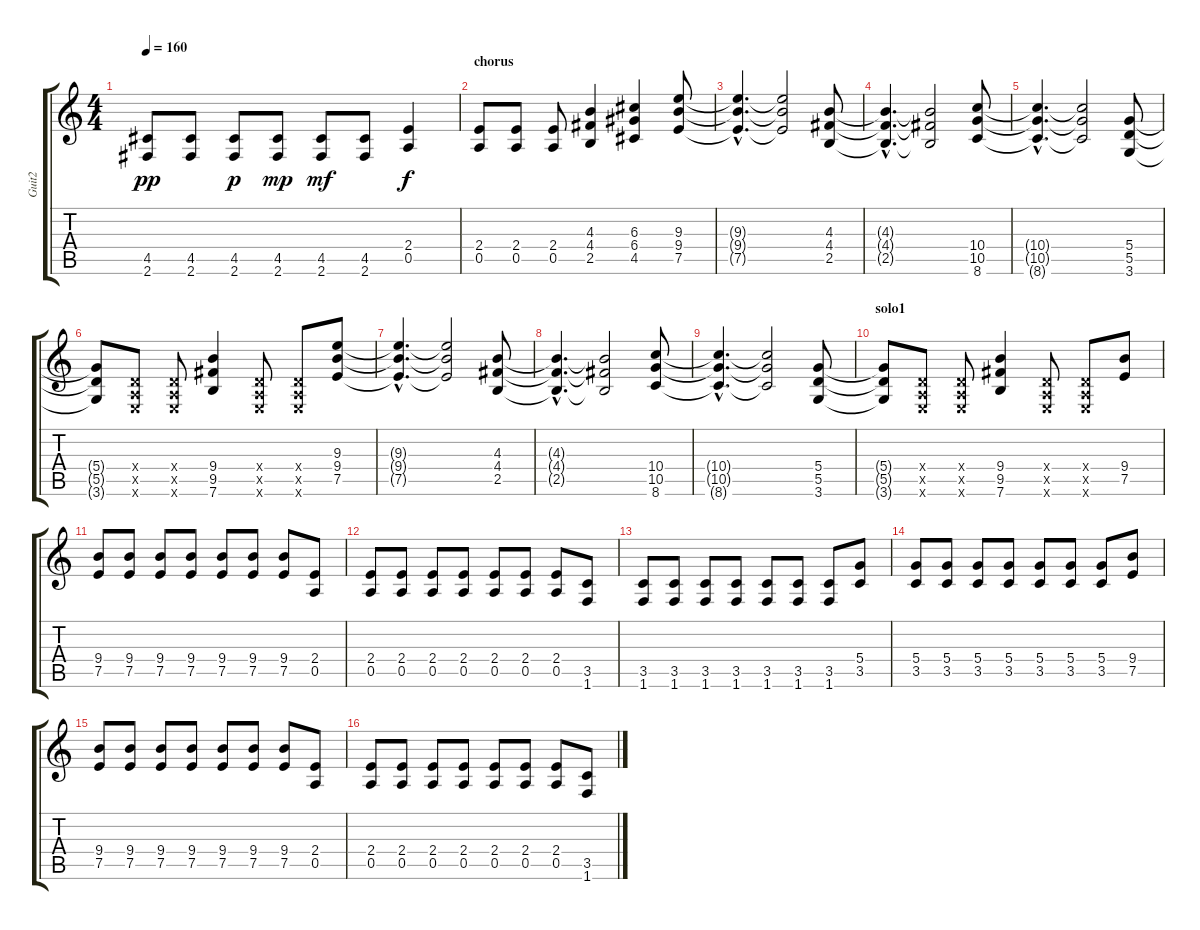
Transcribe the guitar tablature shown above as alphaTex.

\track ("Guit2" "Guit2") {instrument overdrivenguitar}
\staff {score tabs}
\tuning (E4 B3 G3 D3 A2 E2) {hide}
\ts (4 4)
\tempo 160
\clef g2
\ks c
(4.5 2.6).8{dy pp} (4.5 2.6).8 (4.5 2.6).8{dy p} (4.5 2.6).8{dy mp} (4.5 2.6).8{dy mf} (4.5 2.6).8 (2.4 0.5).4{dy f} |
\section ("" "chorus")
(2.4 0.5).8 (2.4 0.5).8 (2.4 0.5).8 (4.3 4.4 2.5).4 (6.3 6.4 4.5).4 (9.3 9.4 7.5).8 |
(9.3{hac t} 9.4{hac t} 7.5{hac t}).4{d} (9.3{t} 9.4{t} 7.5{t}).2 (4.3 4.4 2.5).8 |
(4.3{hac t} 4.4{hac t} 2.5{hac t}).4{d} (4.3{t} 4.4{t} 2.5{t}).2 (10.4 10.5 8.6).8 |
(10.4{hac t} 10.5{hac t} 8.6{hac t}).4{d} (10.4{t} 10.5{t} 8.6{t}).2 (5.4 5.5 3.6).8 |
(5.4{t} 5.5{t} 3.6{t}).8 (0.4{x} 0.5{x} 0.6{x}).8 (0.4{x} 0.5{x} 0.6{x}).8 (9.4 9.5 7.6).4 (0.4{x} 0.5{x} 0.6{x}).8 (0.4{x} 0.5{x} 0.6{x}).8 (9.3 9.4 7.5).8 |
(9.3{hac t} 9.4{hac t} 7.5{hac t}).4{d} (9.3{t} 9.4{t} 7.5{t}).2 (4.3 4.4 2.5).8 |
(4.3{hac t} 4.4{hac t} 2.5{hac t}).4{d} (4.3{t} 4.4{t} 2.5{t}).2 (10.4 10.5 8.6).8 |
(10.4{hac t} 10.5{hac t} 8.6{hac t}).4{d} (10.4{t} 10.5{t} 8.6{t}).2 (5.4 5.5 3.6).8 |
\section ("" "solo1")
(5.4{t} 5.5{t} 3.6{t}).8 (0.4{x} 0.5{x} 0.6{x}).8 (0.4{x} 0.5{x} 0.6{x}).8 (9.4 9.5 7.6).4 (0.4{x} 0.5{x} 0.6{x}).8 (0.4{x} 0.5{x} 0.6{x}).8 (9.4 7.5).8 |
(9.4 7.5).8 (9.4 7.5).8 (9.4 7.5).8 (9.4 7.5).8 (9.4 7.5).8 (9.4 7.5).8 (9.4 7.5).8 (2.4 0.5).8 |
(2.4 0.5).8 (2.4 0.5).8 (2.4 0.5).8 (2.4 0.5).8 (2.4 0.5).8 (2.4 0.5).8 (2.4 0.5).8 (3.5 1.6).8 |
(3.5 1.6).8 (3.5 1.6).8 (3.5 1.6).8 (3.5 1.6).8 (3.5 1.6).8 (3.5 1.6).8 (3.5 1.6).8 (5.4 3.5).8 |
(5.4 3.5).8 (5.4 3.5).8 (5.4 3.5).8 (5.4 3.5).8 (5.4 3.5).8 (5.4 3.5).8 (5.4 3.5).8 (9.4 7.5).8 |
(9.4 7.5).8 (9.4 7.5).8 (9.4 7.5).8 (9.4 7.5).8 (9.4 7.5).8 (9.4 7.5).8 (9.4 7.5).8 (2.4 0.5).8 |
(2.4 0.5).8 (2.4 0.5).8 (2.4 0.5).8 (2.4 0.5).8 (2.4 0.5).8 (2.4 0.5).8 (2.4 0.5).8 (3.5 1.6).8
